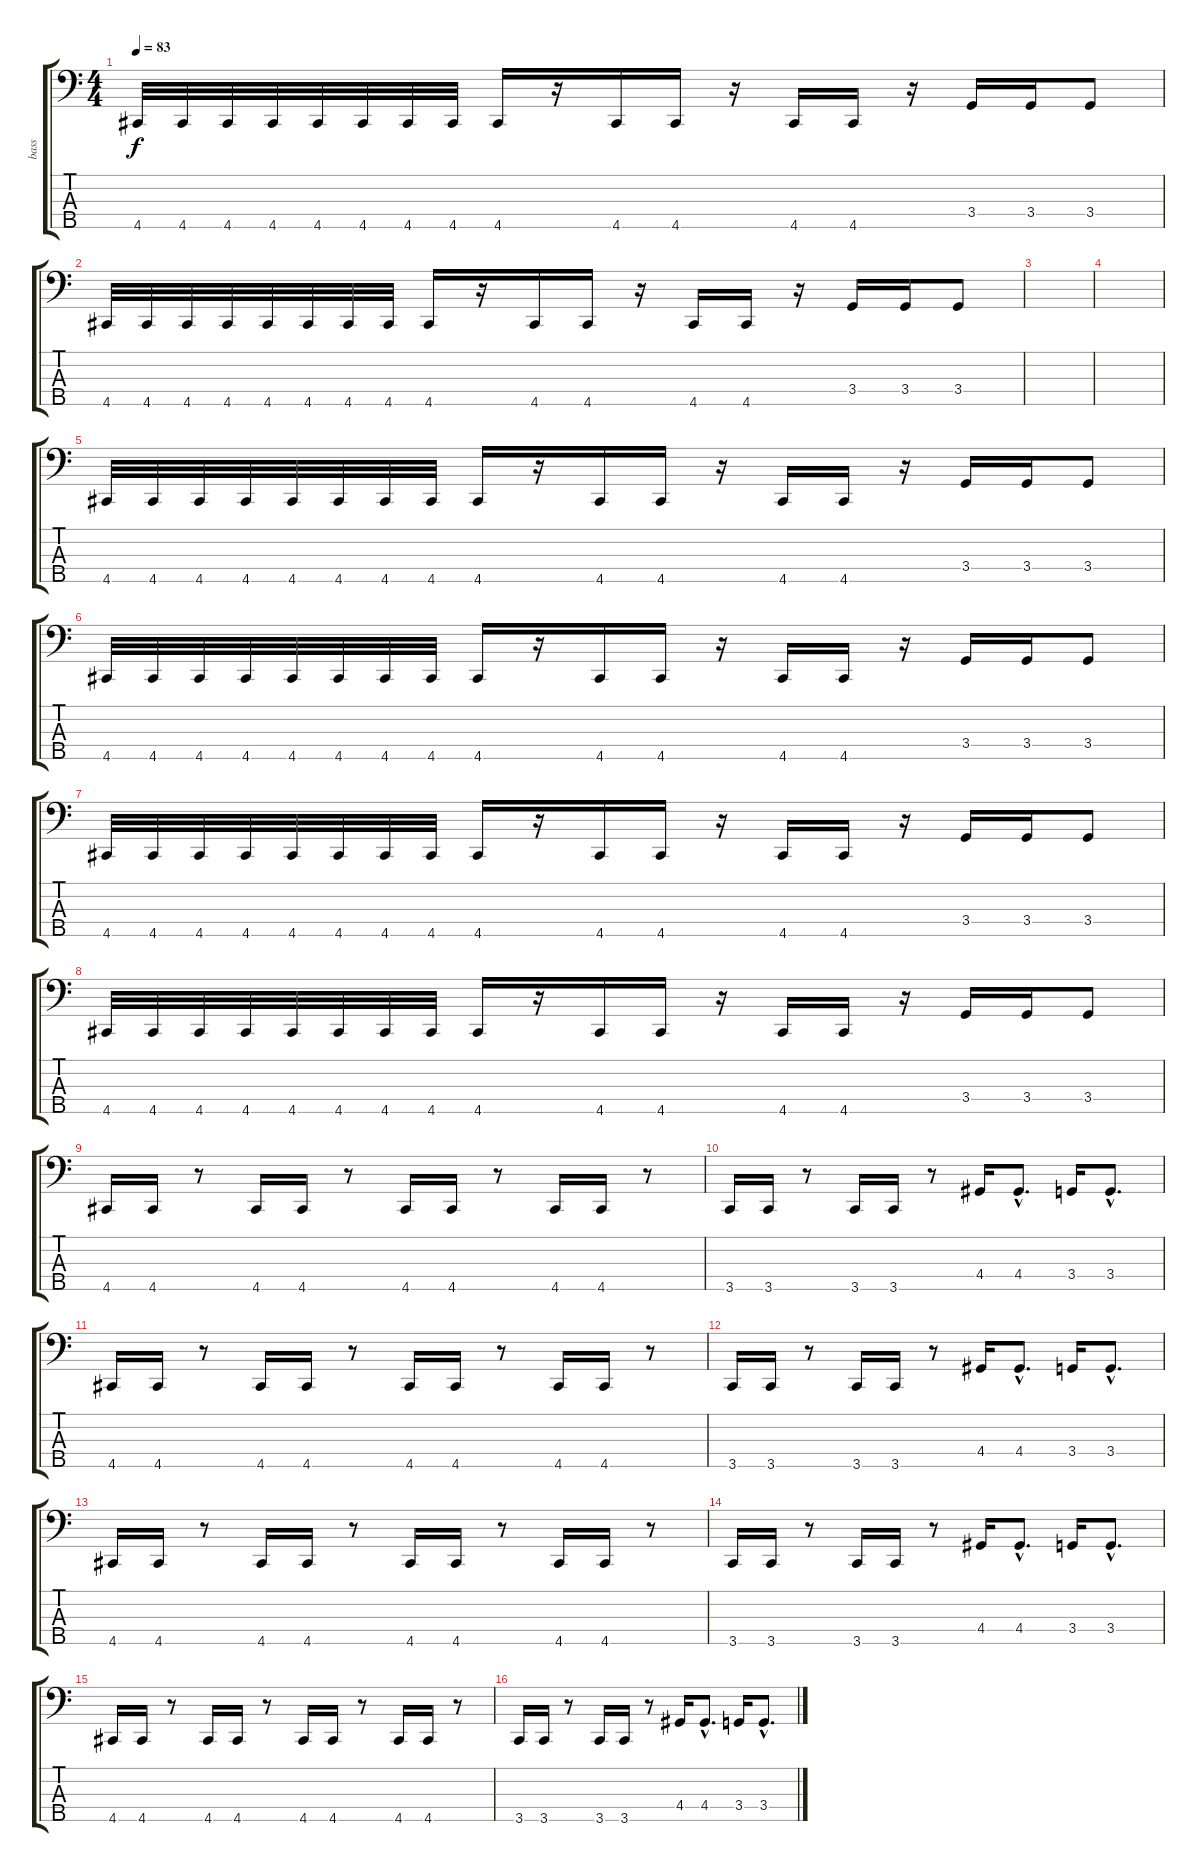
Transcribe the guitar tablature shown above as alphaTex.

\track ("bass" "bass") {instrument electricbasspick}
\staff {score tabs}
\tuning (G2 D2 A1 E1 A0) {hide}
\ts (4 4)
\tempo 83
\clef f4
\ks c
4.5.32{dy f} 4.5.32 4.5.32 4.5.32 4.5.32 4.5.32 4.5.32 4.5.32 4.5.16 r.16 4.5.16 4.5.16 r.16 4.5.16 4.5.16 r.16 3.4.16 3.4.16 3.4.8 |
4.5.32 4.5.32 4.5.32 4.5.32 4.5.32 4.5.32 4.5.32 4.5.32 4.5.16 r.16 4.5.16 4.5.16 r.16 4.5.16 4.5.16 r.16 3.4.16 3.4.16 3.4.8 |
|
|
4.5.32 4.5.32 4.5.32 4.5.32 4.5.32 4.5.32 4.5.32 4.5.32 4.5.16 r.16 4.5.16 4.5.16 r.16 4.5.16 4.5.16 r.16 3.4.16 3.4.16 3.4.8 |
4.5.32 4.5.32 4.5.32 4.5.32 4.5.32 4.5.32 4.5.32 4.5.32 4.5.16 r.16 4.5.16 4.5.16 r.16 4.5.16 4.5.16 r.16 3.4.16 3.4.16 3.4.8 |
4.5.32 4.5.32 4.5.32 4.5.32 4.5.32 4.5.32 4.5.32 4.5.32 4.5.16 r.16 4.5.16 4.5.16 r.16 4.5.16 4.5.16 r.16 3.4.16 3.4.16 3.4.8 |
4.5.32 4.5.32 4.5.32 4.5.32 4.5.32 4.5.32 4.5.32 4.5.32 4.5.16 r.16 4.5.16 4.5.16 r.16 4.5.16 4.5.16 r.16 3.4.16 3.4.16 3.4.8 |
4.5.16 4.5.16 r.8 4.5.16 4.5.16 r.8 4.5.16 4.5.16 r.8 4.5.16 4.5.16 r.8 |
3.5.16 3.5.16 r.8 3.5.16 3.5.16 r.8 4.4.16 4.4{hac}.8{d} 3.4.16 3.4{hac}.8{d} |
4.5.16 4.5.16 r.8 4.5.16 4.5.16 r.8 4.5.16 4.5.16 r.8 4.5.16 4.5.16 r.8 |
3.5.16 3.5.16 r.8 3.5.16 3.5.16 r.8 4.4.16 4.4{hac}.8{d} 3.4.16 3.4{hac}.8{d} |
4.5.16 4.5.16 r.8 4.5.16 4.5.16 r.8 4.5.16 4.5.16 r.8 4.5.16 4.5.16 r.8 |
3.5.16 3.5.16 r.8 3.5.16 3.5.16 r.8 4.4.16 4.4{hac}.8{d} 3.4.16 3.4{hac}.8{d} |
4.5.16 4.5.16 r.8 4.5.16 4.5.16 r.8 4.5.16 4.5.16 r.8 4.5.16 4.5.16 r.8 |
3.5.16 3.5.16 r.8 3.5.16 3.5.16 r.8 4.4.16 4.4{hac}.8{d} 3.4.16 3.4{hac}.8{d}
